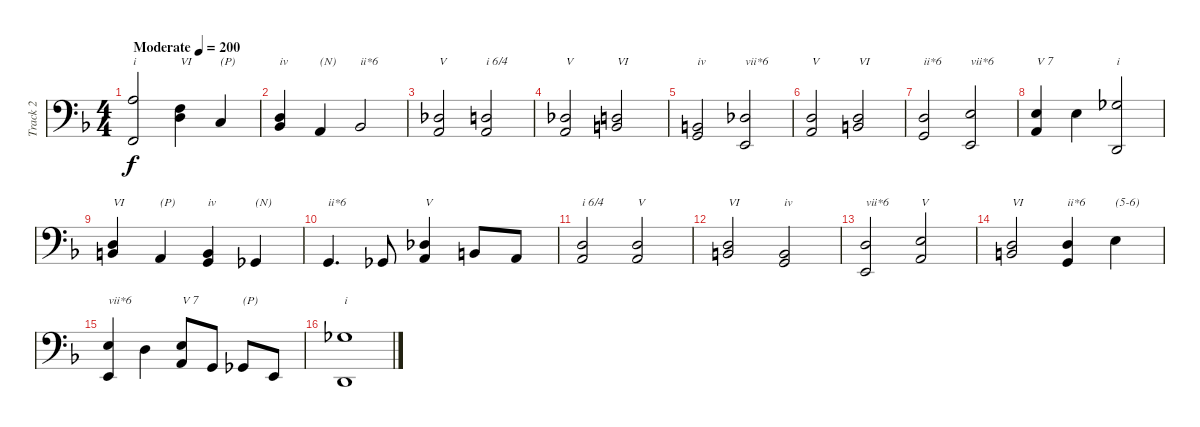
\track ("Track 2" "Track 2") {instrument acousticgrandpiano}
\staff {score}
\tuning (G2 D2 A1 E1 B0) {hide}
\ts (4 4)
\tempo (200 "Moderate")
\clef f4
\ks f
(14.1 3.2).2{txt "i" dy f instrument acousticgrandpiano} (7.1 15.2).4{txt "VI"} 5.1.4{txt "(P)"} |
(3.1 12.2).4{txt "iv"} 2.1.4{txt "(N)"} 3.1.2{txt "ii*6"} |
(2.1 11.2).2{txt "V"} (2.1 12.2).2{txt "i 6/4"} |
(2.1 11.2).2{txt "V"} (4.1 12.2).2{txt "VI"} |
(0.1 9.2).2{txt "iv"} (6.1 2.2).2{txt "vii*6"} |
(2.1 12.2).2{txt "V"} (4.1 12.2).2{txt "VI"} |
(0.1 12.2).2{txt "ii*6"} (9.1 2.2).2{txt "vii*6"} |
(2.1 14.2).4{txt "V 7"} 9.1.4 (11.1 0.2).2{txt "i"} |
(7.1 9.2).4{txt "VI"} 2.1.4{txt "(P)"} (0.1 9.2).4{txt "iv"} 4.2.4{txt "(N)"} |
0.1.4{d txt "ii*6"} 4.2.8 (2.1 11.2).4{txt "V"} 4.1.8 2.1.8 |
(2.1 12.2).2{txt "i 6/4"} (2.1 12.2).2{txt "V"} |
(4.1 12.2).2{txt "VI"} (0.1 9.2).2{txt "iv"} |
(7.1 2.2).2{txt "vii*6"} (2.1 14.2).2{txt "V"} |
(4.1 12.2).2{txt "VI"} (0.1 12.2).4{txt "ii*6"} 9.1.4{txt "(5-6)"} |
(9.1 2.2).4{txt "vii*6"} 7.1.4 (2.1 14.2).8{txt "V 7"} 0.1.8 4.2.8{txt "(P)"} 2.2.8 |
(11.1 0.2).1{txt "i"}
